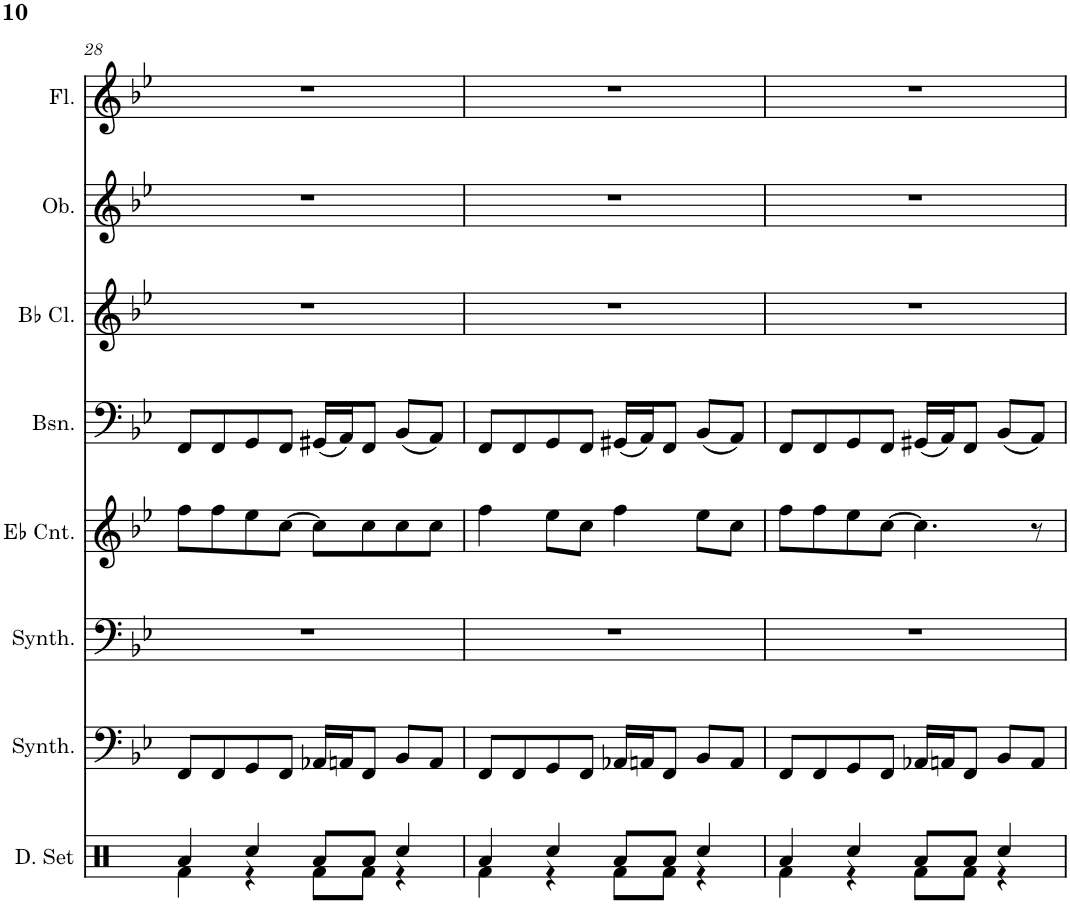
**kern	**kern	**kern	**kern	**kern	**kern	**kern	**kern
*part8	*part7	*part6	*part5	*part4	*part3	*part2	*part1
*staff8	*staff7	*staff6	*staff5	*staff4	*staff3	*staff2	*staff1
*I"Drumset, Percussion	*I"Bass Synthesizer, Synth Bass	*I"Brass Synthesizer, Brass Accomp.	*I"Eb Cornet, Trumpet	*I"Bassoon	*I"Bb Clarinet	*I"Oboe	*I"Flute
*I'D. Set	*I'Synth.	*I'Synth.	*I'Eb Cnt.	*I'Bsn.	*I'Bb Cl.	*I'Ob.	*I'Fl.
!!LO:PB:g=z
*clefX	*clefF4	*clefF4	*clefG2	*clefF4	*clefG2	*clefG2	*clefG2
*	*	*	*ITrd1c2	*	*ITrd1c2	*	*
*k[]	*k[b-e-]	*k[b-e-]	*k[b-e-]	*k[b-e-]	*k[b-e-]	*k[b-e-]	*k[b-e-]
*M4/4	*M4/4	*M4/4	*M4/4	*M4/4	*M4/4	*M4/4	*M4/4
=28	=28	=28	=28	=28	=28	=28	=28
*^	*	*	*	*	*	*	*
4Ra/	4Rf\	8FF/L	1r	8ff\L	8FF/L	1r	1r	1r
.	.	8FF/	.	8ff\	8FF/	.	.	.
4Rcc/	4r	8GG/	.	8ee-\	8GG/	.	.	.
.	.	8FF/J	.	[8cc\J	8FF/J	.	.	.
8Ra/L	8Rf\L	16AA-X/LL	.	8cc\L]	(16GG#X/LL	.	.	.
.	.	16AAn/J	.	.	16AA/J)	.	.	.
8Ra/J	8Rf\J	8FF/J	.	8cc\	8FF/J	.	.	.
4Rcc/	4r	8BB-/L	.	8cc\	(8BB-/L	.	.	.
.	.	8AA/J	.	8cc\J	8AA/J)	.	.	.
=29	=29	=29	=29	=29	=29	=29	=29	=29
4Ra/	4Rf\	8FF/L	1r	4ff\	8FF/L	1r	1r	1r
.	.	8FF/	.	.	8FF/	.	.	.
4Rcc/	4r	8GG/	.	8ee-\L	8GG/	.	.	.
.	.	8FF/J	.	8cc\J	8FF/J	.	.	.
8Ra/L	8Rf\L	16AA-X/LL	.	4ff\	(16GG#X/LL	.	.	.
.	.	16AAn/J	.	.	16AA/J)	.	.	.
8Ra/J	8Rf\J	8FF/J	.	.	8FF/J	.	.	.
4Rcc/	4r	8BB-/L	.	8ee-\L	(8BB-/L	.	.	.
.	.	8AA/J	.	8cc\J	8AA/J)	.	.	.
=30	=30	=30	=30	=30	=30	=30	=30	=30
4Ra/	4Rf\	8FF/L	1r	8ff\L	8FF/L	1r	1r	1r
.	.	8FF/	.	8ff\	8FF/	.	.	.
4Rcc/	4r	8GG/	.	8ee-\	8GG/	.	.	.
.	.	8FF/J	.	[8cc\J	8FF/J	.	.	.
8Ra/L	8Rf\L	16AA-X/LL	.	4.cc\]	(16GG#X/LL	.	.	.
.	.	16AAn/J	.	.	16AA/J)	.	.	.
8Ra/J	8Rf\J	8FF/J	.	.	8FF/J	.	.	.
4Rcc/	4r	8BB-/L	.	.	(8BB-/L	.	.	.
.	.	8AA/J	.	8r	8AA/J)	.	.	.
*v	*v	*	*	*	*	*	*	*
=	=	=	=	=	=	=	=
*-	*-	*-	*-	*-	*-	*-	*-
